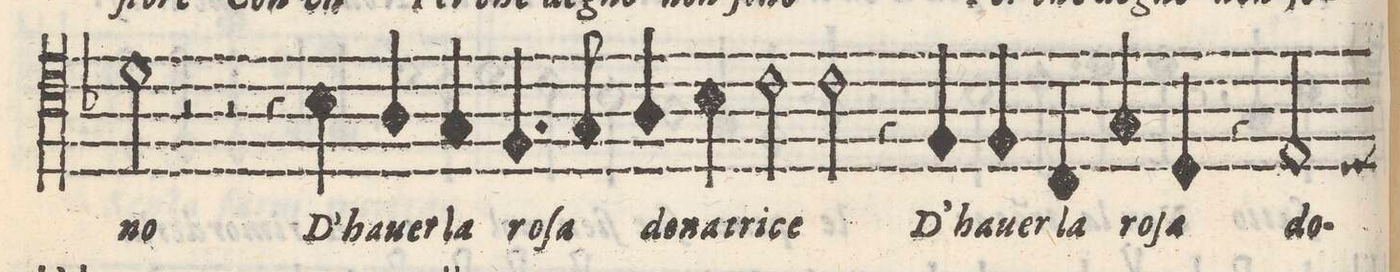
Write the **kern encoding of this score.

**kern	**text
*I"Tenore	*
*clefC4	*
*k[b-]	*
*met(C)	*
*M2/1	*
2d\	-no
2r	.
=28-	=28-
2r	.
4r	.
4B-\	D'ha-
4A/	-uer
4G/	la
4.F/	ro-
8G/	-ſa
=29-	=29-
4A/	do-
4B-\	-na-
2c\	-tri-
2c\	-ce
4r	.
4F/	D'ha-
=30-	=30-
4F/	-uer
4C/	la
4G/	ro-
4D/	-ſa
4r	.
2E/	do-
*-	*-
